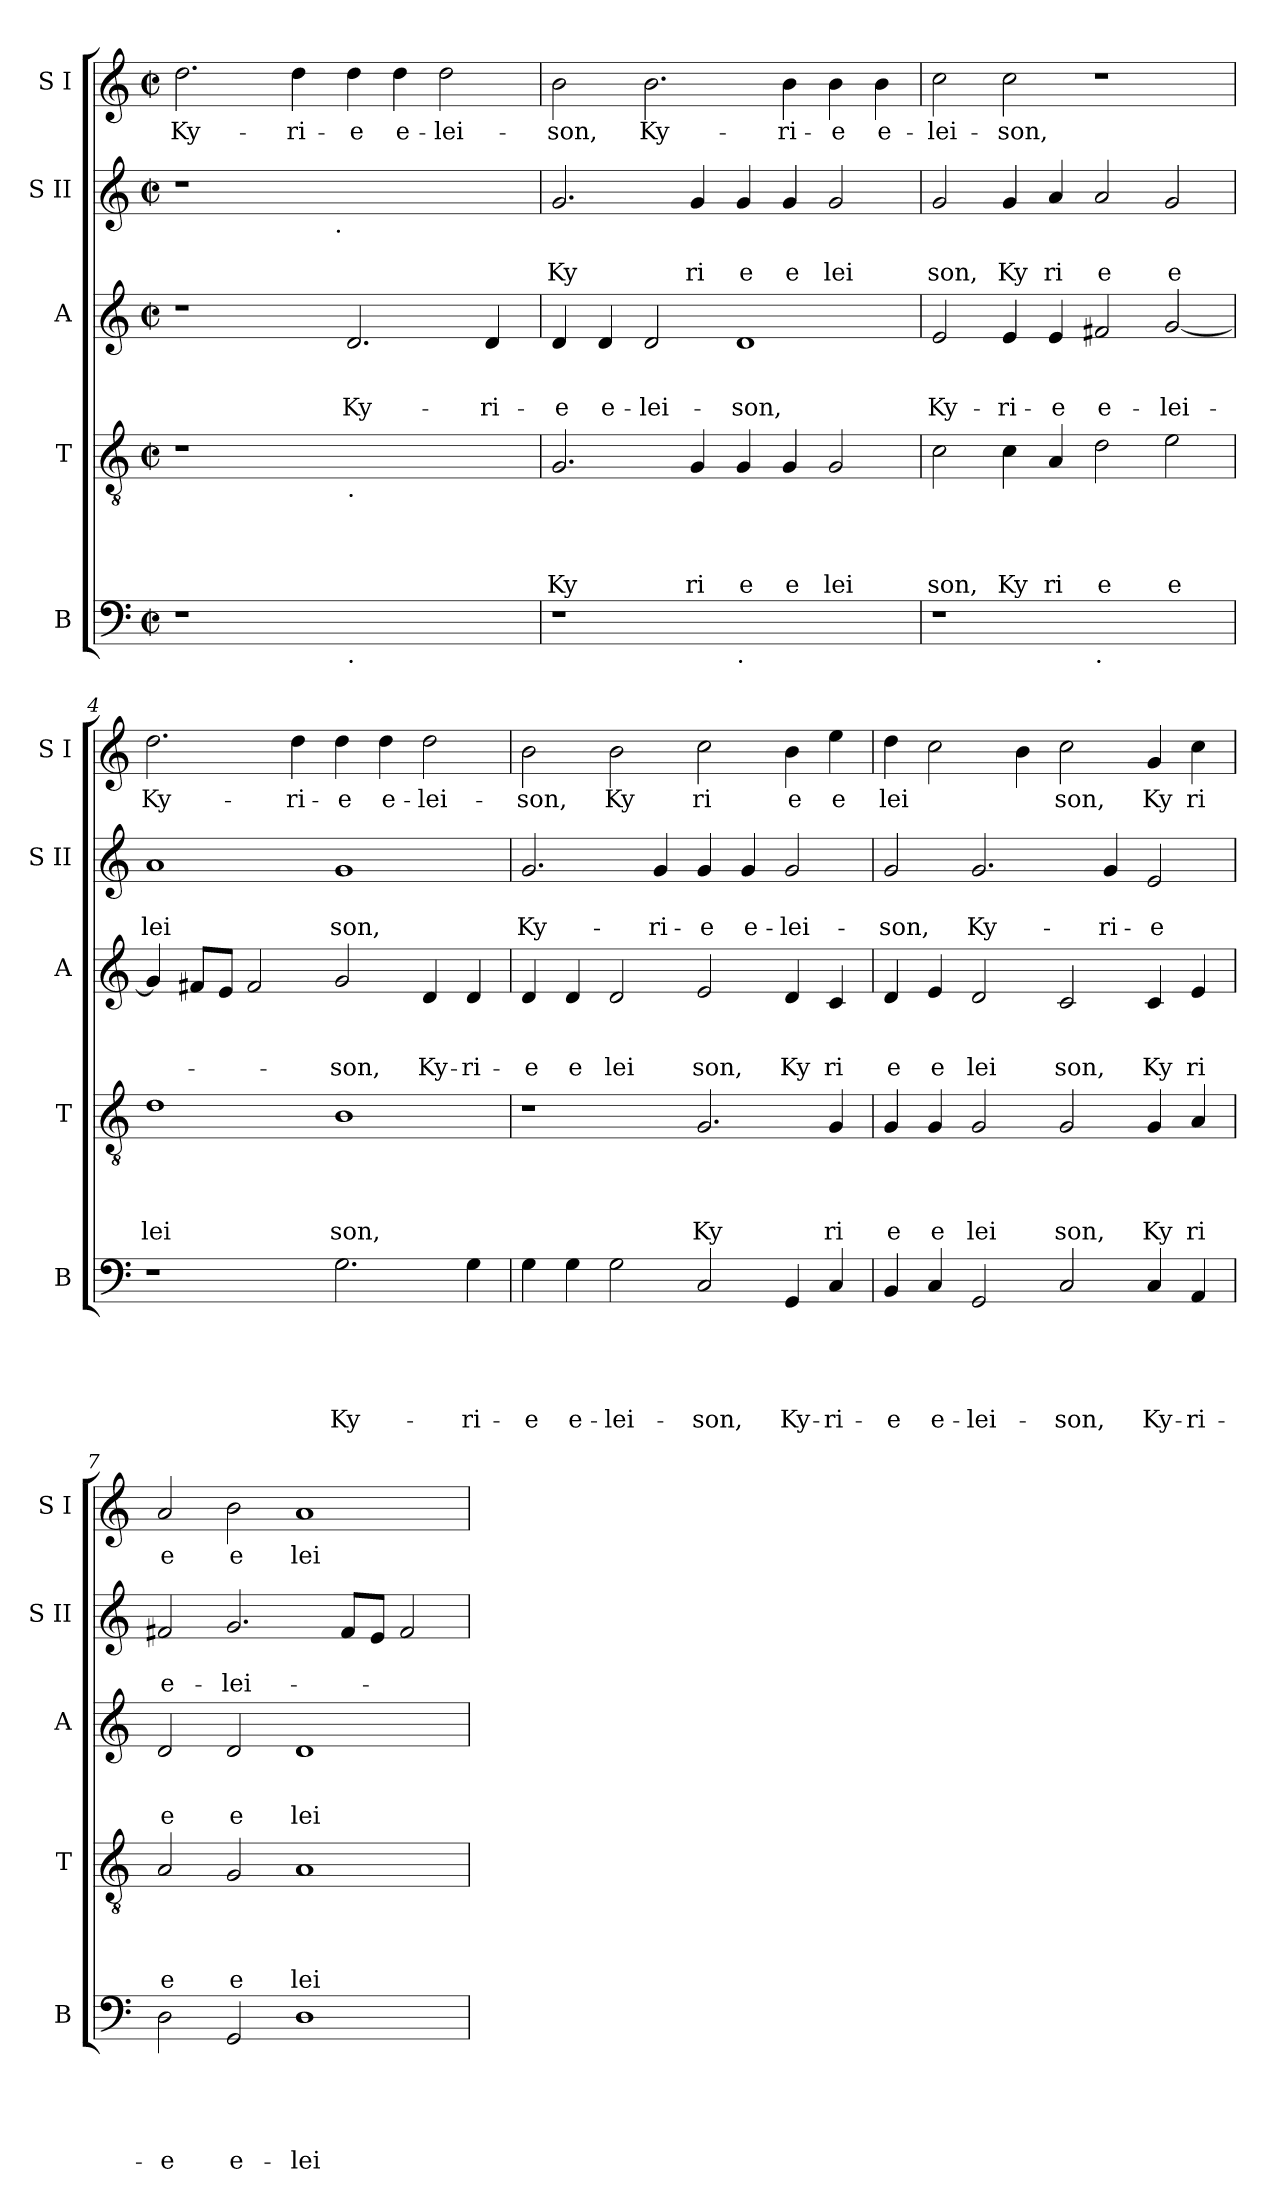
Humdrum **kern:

**kern	**text	**text	**text	**text	**text	**kern	**text	**text	**text	**text	**kern	**text	**text	**text	**kern	**text	**text	**kern	**text
*part5	*part5	*part5	*part5	*part5	*part5	*part4	*part4	*part4	*part4	*part4	*part3	*part3	*part3	*part3	*part2	*part2	*part2	*part1	*part1
*staff5	*staff5	*staff5	*staff5	*staff5	*staff5	*staff4	*staff4	*staff4	*staff4	*staff4	*staff3	*staff3	*staff3	*staff3	*staff2	*staff2	*staff2	*staff1	*staff1
*I"B	*	*	*	*	*	*I"T	*	*	*	*	*I"A	*	*	*	*I"S II	*	*	*I"S I	*
*I'B	*	*	*	*	*	*I'T	*	*	*	*	*I'A	*	*	*	*I'S II	*	*	*I'S I	*
!!LO:PB:g=z
*clefF4	*	*	*	*	*	*clefGv2	*	*	*	*	*clefG2	*	*	*	*clefG2	*	*	*clefG2	*
*k[]	*	*	*	*	*	*k[]	*	*	*	*	*k[]	*	*	*	*k[]	*	*	*k[]	*
*C:	*	*	*	*	*	*C:	*	*	*	*	*C:	*	*	*	*C:	*	*	*C:	*
*M2/2	*	*	*	*	*	*M2/2	*	*	*	*	*M2/2	*	*	*	*M2/2	*	*	*M2/2	*
*met(c|)	*	*	*	*	*	*met(c|)	*	*	*	*	*met(c|)	*	*	*	*met(c|)	*	*	*met(c|)	*
=1	=1	=1	=1	=1	=1	=1	=1	=1	=1	=1	=1	=1	=1	=1	=1	=1	=1	=1	=1
!	!	!	!	!	!	!	!	!	!	!	!	!	!	!	!	!	!	!	!LO:LY:b
*	*	*	*	*	*	*	*	*	*	*	*	*	*	*	*^	*	*	*	*
1r	.	.	.	.	.	1r	.	.	.	.	1r	.	.	.	1r	2ryy	.	.	2.dd\	Ky-
.	.	.	.	.	.	.	.	.	.	.	.	.	.	.	.	4...ryy	.	.	.	.
!	!	!	!	!	!	!	!	!	!	!	!	!	!	!	!	!	!	!	!	!LO:LY:b
.	.	.	.	.	.	.	.	.	.	.	.	.	.	.	.	.	.	.	4dd\	-ri-
!	!	!	!	!	!	!	!	!	!	!	!	!	!	!	!	!LO:TX:b:t=.	!	!	!	!
.	.	.	.	.	.	.	.	.	.	.	.	.	.	.	.	1ryy	.	.	.	.
!	!	!	!	!	!	!LO:TX:b:t=.	!	!	!	!	!	!	!	!	!	!	!	!	!	!
!LO:TX:b:t=.	!	!	!	!	!	!	!	!	!	!	!	!	!	!	!	!	!	!	!	!
!	!	!	!	!	!	!	!	!	!	!	!	!	!	!LO:LY:b	!	!	!	!	!	!LO:LY:b
1ryy	.	.	.	.	.	1ryy	.	.	.	.	2.d/	.	.	Ky-	1ryy	.	.	.	4dd\	-e
!	!	!	!	!	!	!	!	!	!	!	!	!	!	!	!	!	!	!	!	!LO:LY:b
.	.	.	.	.	.	.	.	.	.	.	.	.	.	.	.	.	.	.	4dd\	e-
!	!	!	!	!	!	!	!	!	!	!	!	!	!	!	!	!	!	!	!	!LO:LY:b
.	.	.	.	.	.	.	.	.	.	.	.	.	.	.	.	.	.	.	2dd\	-lei-
!	!	!	!	!	!	!	!	!	!	!	!	!	!	!LO:LY:b	!	!	!	!	!	!
.	.	.	.	.	.	.	.	.	.	.	4d/	.	.	-ri-	.	.	.	.	.	.
.	.	.	.	.	.	.	.	.	.	.	.	.	.	.	.	32ryy	.	.	.	.
=2	=2	=2	=2	=2	=2	=2	=2	=2	=2	=2	=2	=2	=2	=2	=2	=2	=2	=2	=2	=2
!	!	!	!	!	!	!	!	!	!	!LO:LY:b	!	!	!	!LO:LY:b	!	!	!	!LO:LY:b	!	!LO:LY:b
*	*	*	*	*	*	*	*	*	*	*	*	*	*	*	*v	*v	*	*	*	*
1r	.	.	.	.	.	2.G/	.	.	.	Ky	4d/	.	.	-e	2.g/	.	Ky	2b\	-son,
!	!	!	!	!	!	!	!	!	!	!	!	!	!	!LO:LY:b	!	!	!	!	!
.	.	.	.	.	.	.	.	.	.	.	4d/	.	.	e-	.	.	.	.	.
!	!	!	!	!	!	!	!	!	!	!	!	!	!	!LO:LY:b	!	!	!	!	!LO:LY:b
.	.	.	.	.	.	.	.	.	.	.	2d/	.	.	-lei-	.	.	.	2.b\	Ky-
!	!	!	!	!	!	!	!	!	!	!LO:LY:b	!	!	!	!	!	!	!LO:LY:b	!	!
.	.	.	.	.	.	4G/	.	.	.	ri	.	.	.	.	4g/	.	ri	.	.
!LO:TX:b:t=.	!	!	!	!	!	!	!	!	!	!	!	!	!	!	!	!	!	!	!
!	!	!	!	!	!	!	!	!	!	!LO:LY:b	!	!	!	!LO:LY:b	!	!	!LO:LY:b	!	!
1ryy	.	.	.	.	.	4G/	.	.	.	e	1d	.	.	-son,	4g/	.	e	.	.
!	!	!	!	!	!	!	!	!	!	!LO:LY:b	!	!	!	!	!	!	!LO:LY:b	!	!LO:LY:b
.	.	.	.	.	.	4G/	.	.	.	e	.	.	.	.	4g/	.	e	4b\	-ri-
!	!	!	!	!	!	!	!	!	!	!LO:LY:b	!	!	!	!	!	!	!LO:LY:b	!	!LO:LY:b
.	.	.	.	.	.	2G/	.	.	.	lei	.	.	.	.	2g/	.	lei	4b\	-e
!	!	!	!	!	!	!	!	!	!	!	!	!	!	!	!	!	!	!	!LO:LY:b
.	.	.	.	.	.	.	.	.	.	.	.	.	.	.	.	.	.	4b\	e-
=3	=3	=3	=3	=3	=3	=3	=3	=3	=3	=3	=3	=3	=3	=3	=3	=3	=3	=3	=3
!	!	!	!	!	!	!	!	!	!	!LO:LY:b	!	!	!	!LO:LY:b	!	!	!LO:LY:b	!	!LO:LY:b
1r	.	.	.	.	.	2c\	.	.	.	son,	2e/	.	.	Ky-	2g/	.	son,	2cc\	-lei-
!	!	!	!	!	!	!	!	!	!	!LO:LY:b	!	!	!	!LO:LY:b	!	!	!LO:LY:b	!	!LO:LY:b
.	.	.	.	.	.	4c\	.	.	.	Ky	4e/	.	.	-ri-	4g/	.	Ky	2cc\	-son,
!	!	!	!	!	!	!	!	!	!	!LO:LY:b	!	!	!	!LO:LY:b	!	!	!LO:LY:b	!	!
.	.	.	.	.	.	4A/	.	.	.	ri	4e/	.	.	-e	4a/	.	ri	.	.
!LO:TX:b:t=.	!	!	!	!	!	!	!	!	!	!	!	!	!	!	!	!	!	!	!
!	!	!	!	!	!	!	!	!	!	!LO:LY:b	!	!	!	!LO:LY:b	!	!	!LO:LY:b	!	!
1ryy	.	.	.	.	.	2d\	.	.	.	e	2f#X/	.	.	e-	2a/	.	e	1r	.
!	!	!	!	!	!	!	!	!	!	!LO:LY:b	!	!	!	!LO:LY:b	!	!	!LO:LY:b	!	!
.	.	.	.	.	.	2e\	.	.	.	e	[<2g/	.	.	-lei-	2g/	.	e	.	.
=4	=4	=4	=4	=4	=4	=4	=4	=4	=4	=4	=4	=4	=4	=4	=4	=4	=4	=4	=4
!	!	!	!	!	!	!	!	!	!	!LO:LY:b	!	!	!	!	!	!	!LO:LY:b	!	!LO:LY:b
1r	.	.	.	.	.	1d	.	.	.	lei	4g/]	.	.	.	1a	.	lei	2.dd\	Ky-
.	.	.	.	.	.	.	.	.	.	.	8f#/L	.	.	.	.	.	.	.	.
.	.	.	.	.	.	.	.	.	.	.	8e/J	.	.	.	.	.	.	.	.
.	.	.	.	.	.	.	.	.	.	.	2f#/	.	.	.	.	.	.	.	.
!	!	!	!	!	!	!	!	!	!	!	!	!	!	!	!	!	!	!	!LO:LY:b
.	.	.	.	.	.	.	.	.	.	.	.	.	.	.	.	.	.	4dd\	-ri-
!	!	!	!	!	!LO:LY:b	!	!	!	!	!LO:LY:b	!	!	!	!LO:LY:b	!	!	!LO:LY:b	!	!LO:LY:b
2.G\	.	.	.	.	Ky-	1B	.	.	.	son,	2g/	.	.	-son,	1g	.	son,	4dd\	-e
!	!	!	!	!	!	!	!	!	!	!	!	!	!	!	!	!	!	!	!LO:LY:b
.	.	.	.	.	.	.	.	.	.	.	.	.	.	.	.	.	.	4dd\	e-
!	!	!	!	!	!	!	!	!	!	!	!	!	!	!LO:LY:b	!	!	!	!	!LO:LY:b
.	.	.	.	.	.	.	.	.	.	.	4d/	.	.	Ky-	.	.	.	2dd\	-lei-
!	!	!	!	!	!LO:LY:b	!	!	!	!	!	!	!	!	!LO:LY:b	!	!	!	!	!
4G\	.	.	.	.	-ri-	.	.	.	.	.	4d/	.	.	-ri-	.	.	.	.	.
!!LO:LB:g=z
=5	=5	=5	=5	=5	=5	=5	=5	=5	=5	=5	=5	=5	=5	=5	=5	=5	=5	=5	=5
!	!	!	!	!	!LO:LY:b	!	!	!	!	!	!	!	!	!LO:LY:b	!	!	!LO:LY:b	!	!LO:LY:b
4G\	.	.	.	.	-e	1r	.	.	.	.	4d/	.	.	-e	2.g/	.	Ky-	2b\	-son,
!	!	!	!	!	!LO:LY:b	!	!	!	!	!	!	!	!	!LO:LY:b	!	!	!	!	!
4G\	.	.	.	.	e-	.	.	.	.	.	4d/	.	.	e	.	.	.	.	.
!	!	!	!	!	!LO:LY:b	!	!	!	!	!	!	!	!	!LO:LY:b	!	!	!	!	!LO:LY:b
2G\	.	.	.	.	-lei-	.	.	.	.	.	2d/	.	.	lei	.	.	.	2b\	Ky
!	!	!	!	!	!	!	!	!	!	!	!	!	!	!	!	!	!LO:LY:b	!	!
.	.	.	.	.	.	.	.	.	.	.	.	.	.	.	4g/	.	-ri-	.	.
!	!	!	!	!	!LO:LY:b	!	!	!	!	!LO:LY:b	!	!	!	!LO:LY:b	!	!	!LO:LY:b	!	!LO:LY:b
2C/	.	.	.	.	-son,	2.G/	.	.	.	Ky	2e/	.	.	son,	4g/	.	-e	2cc\	ri
!	!	!	!	!	!	!	!	!	!	!	!	!	!	!	!	!	!LO:LY:b	!	!
.	.	.	.	.	.	.	.	.	.	.	.	.	.	.	4g/	.	e-	.	.
!	!	!	!	!	!LO:LY:b	!	!	!	!	!	!	!	!	!LO:LY:b	!	!	!LO:LY:b	!	!LO:LY:b
4GG/	.	.	.	.	Ky-	.	.	.	.	.	4d/	.	.	Ky	2g/	.	-lei-	4b\	e
!	!	!	!	!	!LO:LY:b	!	!	!	!	!LO:LY:b	!	!	!	!LO:LY:b	!	!	!	!	!LO:LY:b
4C/	.	.	.	.	-ri-	4G/	.	.	.	ri	4c/	.	.	ri	.	.	.	4ee\	e
=6	=6	=6	=6	=6	=6	=6	=6	=6	=6	=6	=6	=6	=6	=6	=6	=6	=6	=6	=6
!	!	!	!	!	!LO:LY:b	!	!	!	!	!LO:LY:b	!	!	!	!LO:LY:b	!	!	!LO:LY:b	!	!LO:LY:b
4BB/	.	.	.	.	-e	4G/	.	.	.	e	4d/	.	.	e	2g/	.	-son,	4dd\	lei
!	!	!	!	!	!LO:LY:b	!	!	!	!	!LO:LY:b	!	!	!	!LO:LY:b	!	!	!	!	!
4C/	.	.	.	.	e-	4G/	.	.	.	e	4e/	.	.	e	.	.	.	2cc\	.
!	!	!	!	!	!LO:LY:b	!	!	!	!	!LO:LY:b	!	!	!	!LO:LY:b	!	!	!LO:LY:b	!	!
2GG/	.	.	.	.	-lei-	2G/	.	.	.	lei	2d/	.	.	lei	2.g/	.	Ky-	.	.
.	.	.	.	.	.	.	.	.	.	.	.	.	.	.	.	.	.	4b\	.
!	!	!	!	!	!LO:LY:b	!	!	!	!	!LO:LY:b	!	!	!	!LO:LY:b	!	!	!	!	!LO:LY:b
2C/	.	.	.	.	-son,	2G/	.	.	.	son,	2c/	.	.	son,	.	.	.	2cc\	son,
!	!	!	!	!	!	!	!	!	!	!	!	!	!	!	!	!	!LO:LY:b	!	!
.	.	.	.	.	.	.	.	.	.	.	.	.	.	.	4g/	.	-ri-	.	.
!	!	!	!	!	!LO:LY:b	!	!	!	!	!LO:LY:b	!	!	!	!LO:LY:b	!	!	!LO:LY:b	!	!LO:LY:b
4C/	.	.	.	.	Ky-	4G/	.	.	.	Ky	4c/	.	.	Ky	2e/	.	-e	4g/	Ky
!	!	!	!	!	!LO:LY:b	!	!	!	!	!LO:LY:b	!	!	!	!LO:LY:b	!	!	!	!	!LO:LY:b
4AA/	.	.	.	.	-ri-	4A/	.	.	.	ri	4e/	.	.	ri	.	.	.	4cc\	ri
=7	=7	=7	=7	=7	=7	=7	=7	=7	=7	=7	=7	=7	=7	=7	=7	=7	=7	=7	=7
!	!	!	!	!	!LO:LY:b	!	!	!	!	!LO:LY:b	!	!	!	!LO:LY:b	!	!	!LO:LY:b	!	!LO:LY:b
2D\	.	.	.	.	-e	2A/	.	.	.	e	2d/	.	.	e	2f#X/	.	e-	2a/	e
!	!	!	!	!	!LO:LY:b	!	!	!	!	!LO:LY:b	!	!	!	!LO:LY:b	!	!	!LO:LY:b	!	!LO:LY:b
2GG/	.	.	.	.	e-	2G/	.	.	.	e	2d/	.	.	e	2.g/	.	-lei-	2b\	e
!	!	!	!	!	!LO:LY:b	!	!	!	!	!LO:LY:b	!	!	!	!LO:LY:b	!	!	!	!	!LO:LY:b
1D	.	.	.	.	-lei-	1A	.	.	.	lei	1d	.	.	lei	.	.	.	1a	lei
.	.	.	.	.	.	.	.	.	.	.	.	.	.	.	8f#/L	.	.	.	.
.	.	.	.	.	.	.	.	.	.	.	.	.	.	.	8e/J	.	.	.	.
.	.	.	.	.	.	.	.	.	.	.	.	.	.	.	2f#/	.	.	.	.
=	=	=	=	=	=	=	=	=	=	=	=	=	=	=	=	=	=	=	=
*-	*-	*-	*-	*-	*-	*-	*-	*-	*-	*-	*-	*-	*-	*-	*-	*-	*-	*-	*-
